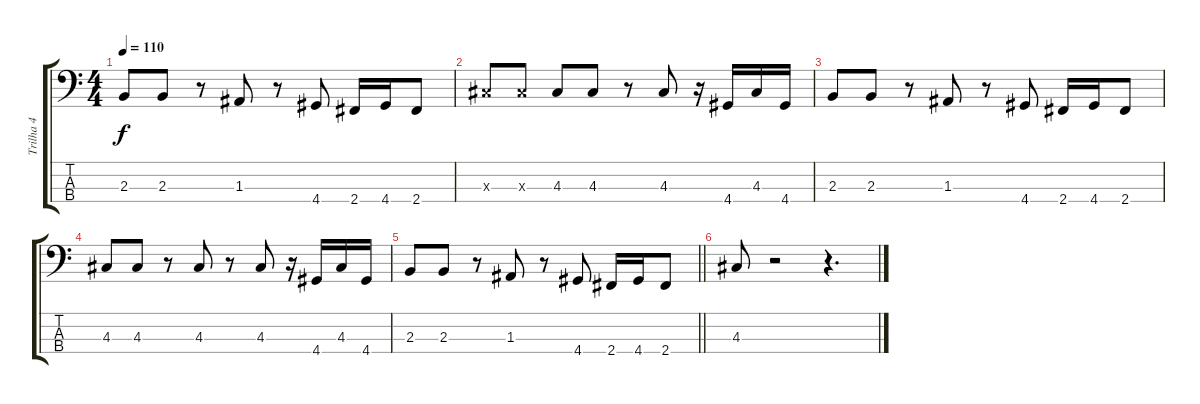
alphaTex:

\track ("Trilha 4" "Trilha 4") {instrument electricbassfinger}
\staff {score tabs}
\tuning (G2 D2 A1 E1) {hide}
\ts (4 4)
\tempo 110
\clef f4
\ks c
2.3.8{dy f} 2.3.8 r.8 1.3.8 r.8 4.4.8 2.4.16 4.4.16 2.4.8 |
4.3{x}.8 4.3{x}.8 4.3.8 4.3.8 r.8 4.3.8 r.16 4.4.16 4.3.16 4.4.16 |
2.3.8 2.3.8 r.8 1.3.8 r.8 4.4.8 2.4.16 4.4.16 2.4.8 |
4.3.8 4.3.8 r.8 4.3.8 r.8 4.3.8 r.16 4.4.16 4.3.16 4.4.16 |
\barLineRight lightlight
2.3.8 2.3.8 r.8 1.3.8 r.8 4.4.8 2.4.16 4.4.16 2.4.8 |
4.3.8 r.2 r.4{d}
